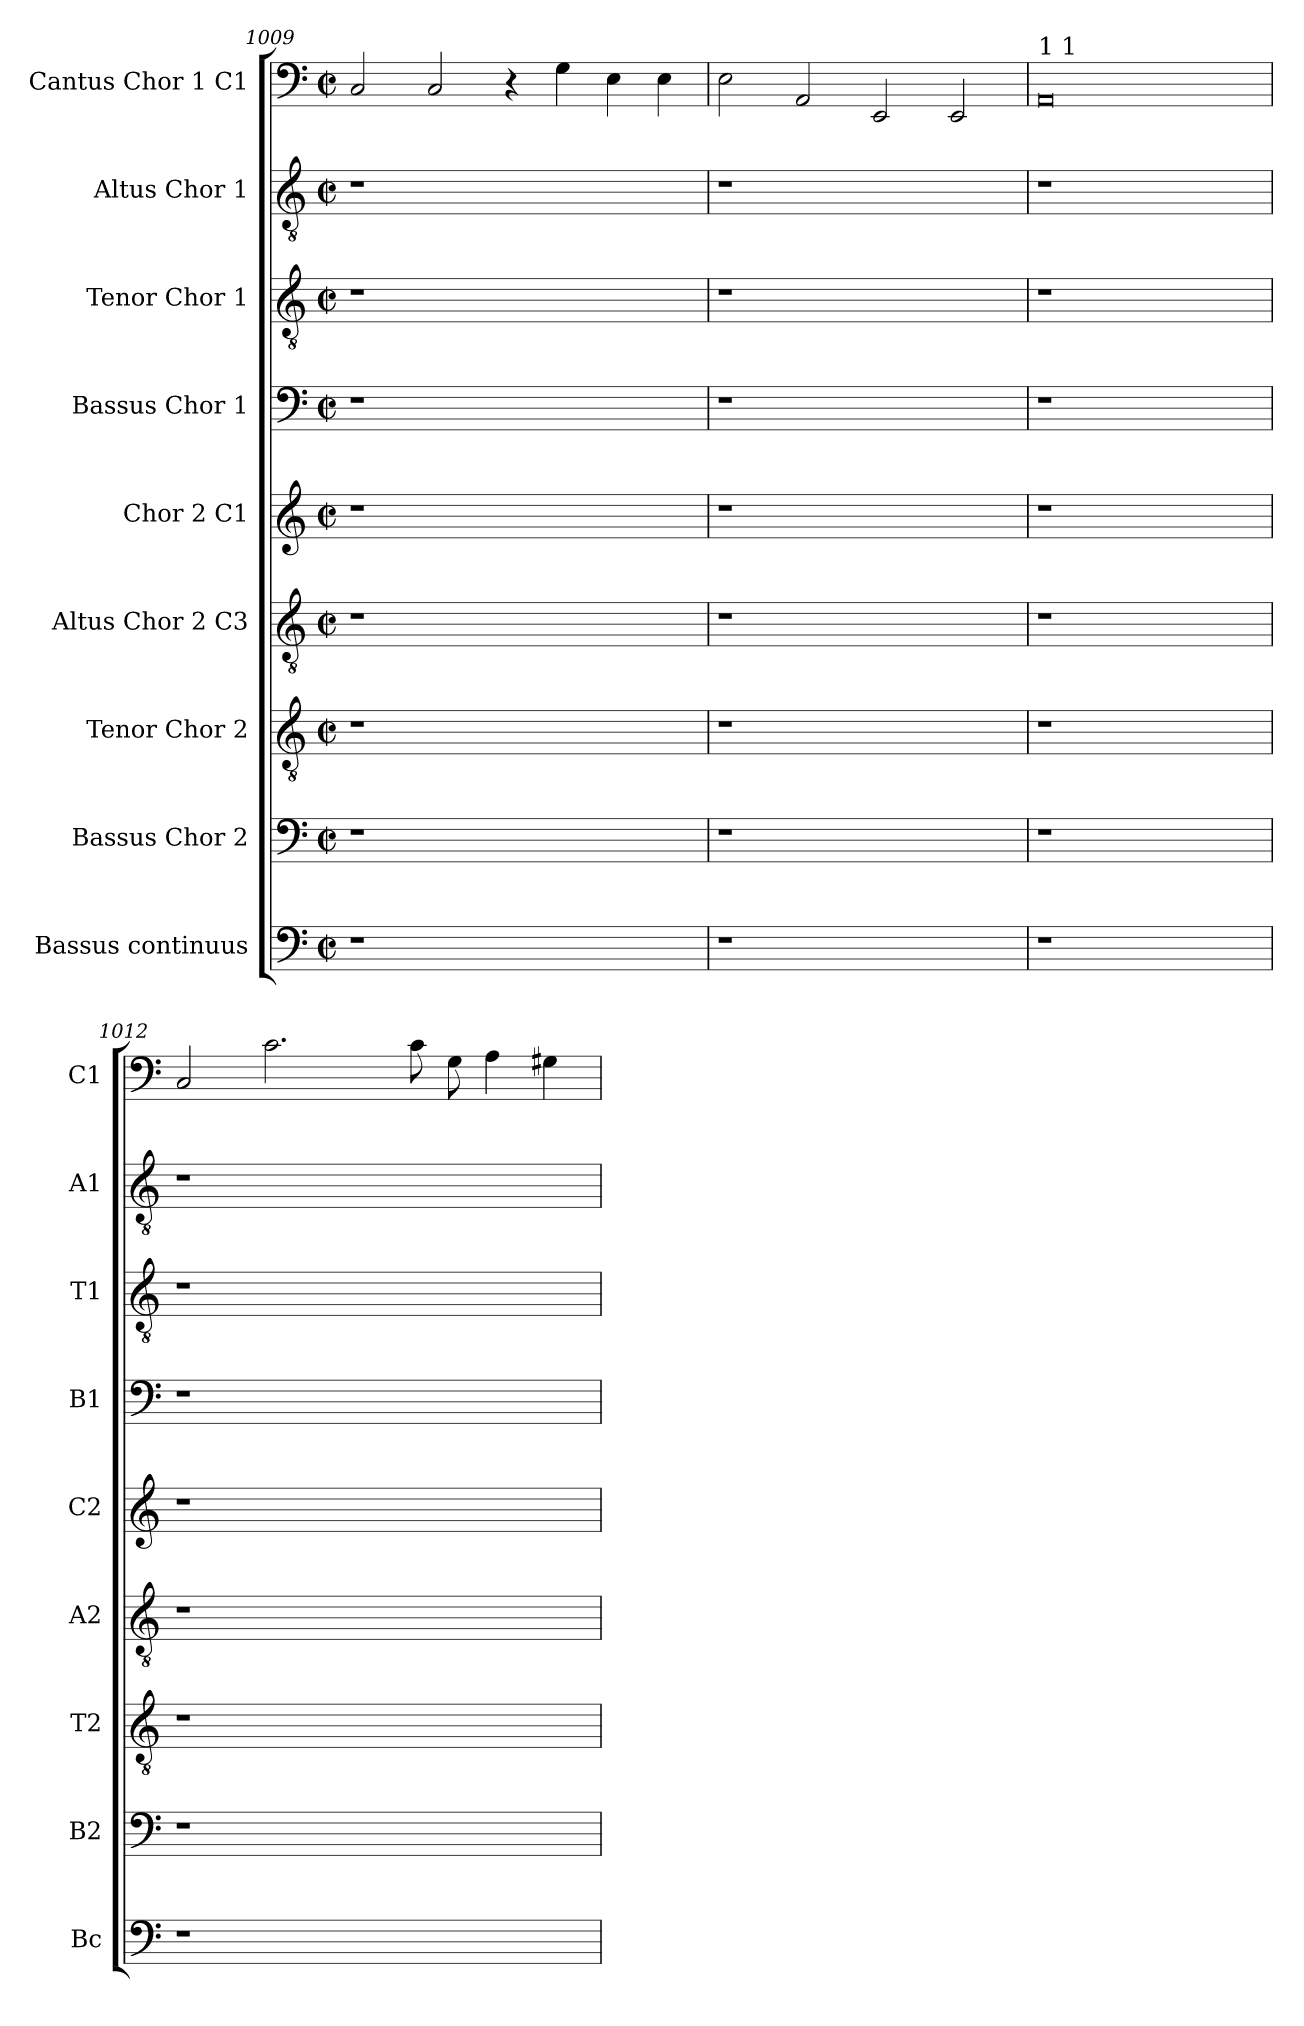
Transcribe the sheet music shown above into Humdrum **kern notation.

**kern	**kern	**kern	**kern	**kern	**kern	**kern	**kern	**kern
*part9	*part8	*part7	*part6	*part5	*part4	*part3	*part2	*part1
*staff9	*staff8	*staff7	*staff6	*staff5	*staff4	*staff3	*staff2	*staff1
*I"Bassus continuus	*I"Bassus Chor 2	*I"Tenor Chor 2	*I"Altus Chor 2 C3	*I"Chor 2 C1	*I"Bassus Chor 1	*I"Tenor Chor 1	*I"Altus Chor 1	*I"Cantus Chor 1 C1
*I'Bc	*I'B2	*I'T2	*I'A2	*I'C2	*I'B1	*I'T1	*I'A1	*I'C1
*clefF4	*clefF4	*clefGv2	*clefGv2	*clefG2	*clefF4	*clefGv2	*clefGv2	*clefF4
*ITrd7c12	*	*	*	*	*	*	*	*
*k[]	*k[]	*k[]	*k[]	*k[]	*k[]	*k[]	*k[]	*k[]
*C:	*C:	*C:	*C:	*C:	*C:	*C:	*C:	*C:
*M2/2	*M2/2	*M2/2	*M2/2	*M2/2	*M2/2	*M2/2	*M2/2	*M2/2
*met(c|)	*met(c|)	*met(c|)	*met(c|)	*met(c|)	*met(c|)	*met(c|)	*met(c|)	*met(c|)
=1009	=1009	=1009	=1009	=1009	=1009	=1009	=1009	=1009
1r	1r	1r	1r	1r	1r	1r	1r	2C/
.	.	.	.	.	.	.	.	2C/
1ryy	1ryy	1ryy	1ryy	1ryy	1ryy	1ryy	1ryy	4r
.	.	.	.	.	.	.	.	4G\
.	.	.	.	.	.	.	.	4E\
.	.	.	.	.	.	.	.	4E\
=1010	=1010	=1010	=1010	=1010	=1010	=1010	=1010	=1010
1r	1r	1r	1r	1r	1r	1r	1r	2E\
.	.	.	.	.	.	.	.	2AA/
1ryy	1ryy	1ryy	1ryy	1ryy	1ryy	1ryy	1ryy	2EE/
.	.	.	.	.	.	.	.	2EE/
!!LO:LB:g=z
=1011	=1011	=1011	=1011	=1011	=1011	=1011	=1011	=1011
!	!	!	!	!	!	!	!	!LO:TX:a:t=1 1
1r	1r	1r	1r	1r	1r	1r	1r	0AA
1ryy	1ryy	1ryy	1ryy	1ryy	1ryy	1ryy	1ryy	.
=1012!	=1012!	=1012!	=1012!	=1012!	=1012!	=1012!	=1012!	=1012!
1r	1r	1r	1r	1r	1r	1r	1r	2C/
.	.	.	.	.	.	.	.	2.c\
1ryy	1ryy	1ryy	1ryy	1ryy	1ryy	1ryy	1ryy	.
.	.	.	.	.	.	.	.	8c\
.	.	.	.	.	.	.	.	8G\
.	.	.	.	.	.	.	.	4A\
.	.	.	.	.	.	.	.	4G#X\
=	=	=	=	=	=	=	=	=
*-	*-	*-	*-	*-	*-	*-	*-	*-
